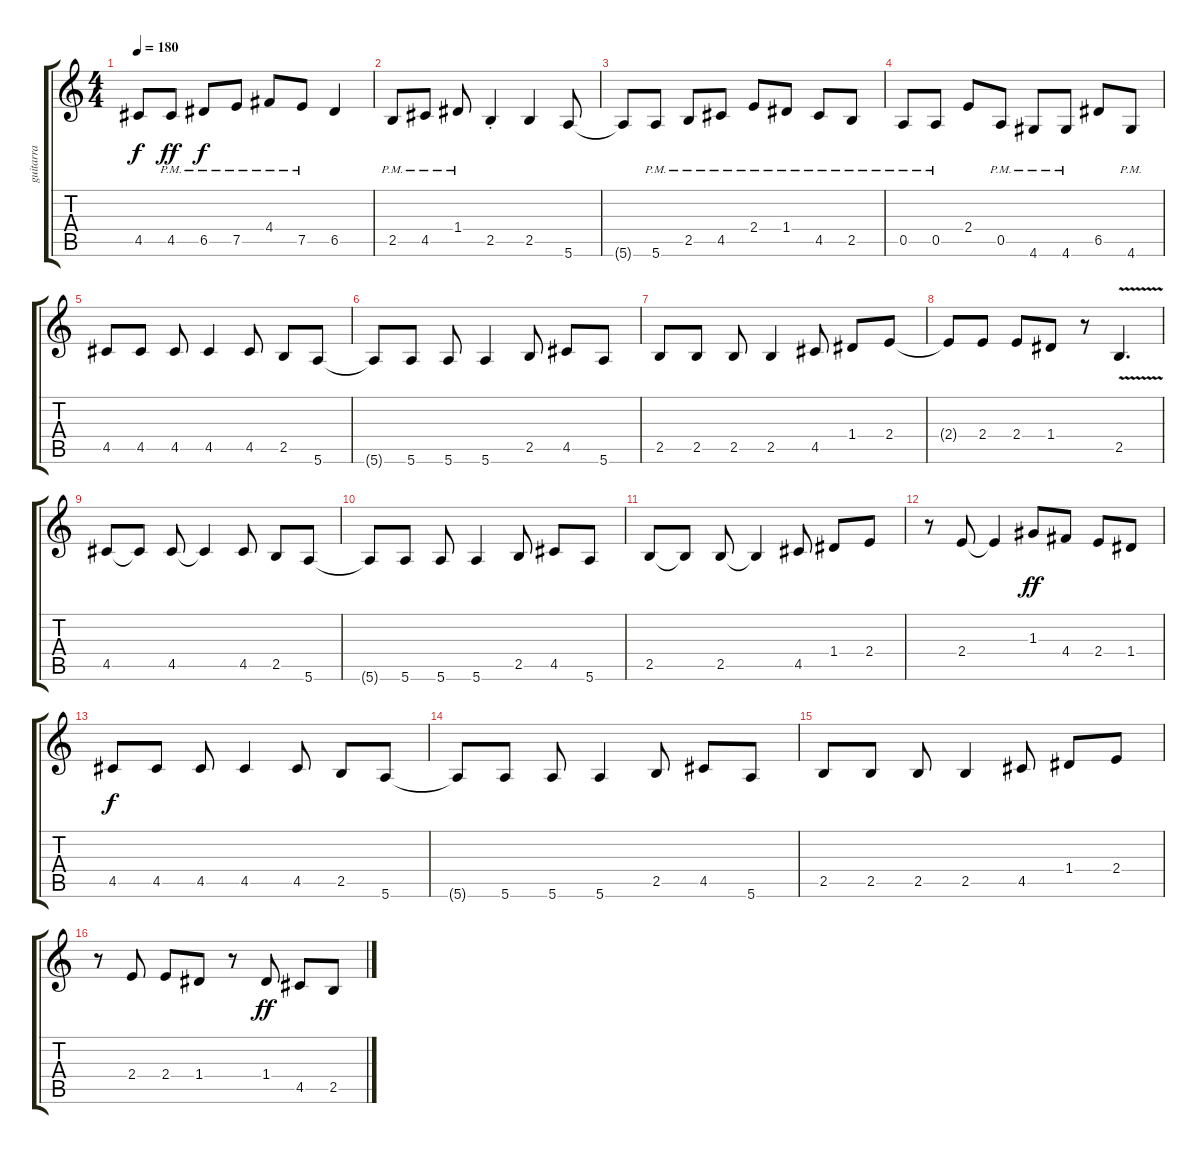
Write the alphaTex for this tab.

\track ("guitarra" "guitarra") {instrument distortionguitar}
\staff {score tabs}
\tuning (E4 B3 G3 D3 A2 E2) {hide}
\ts (4 4)
\tempo 180
\clef g2
\ks c
4.5{t}.8{dy f} 4.5{pm}.8{dy ff} 6.5{pm}.8{dy f} 7.5{pm}.8 4.4{pm}.8 7.5{pm}.8 6.5.4 |
2.5{pm}.8 4.5{pm}.8 1.4{pm}.8 2.5{st}.4 2.5.4 5.6.8 |
5.6{t}.8 5.6{pm}.8 2.5{pm}.8 4.5{pm}.8 2.4{pm}.8 1.4{pm}.8 4.5{pm}.8 2.5{pm}.8 |
0.5{pm}.8 0.5{pm}.8 2.4.8 0.5{pm}.8 4.6{pm}.8 4.6{pm}.8 6.5.8 4.6{pm}.8 |
4.5.8 4.5.8 4.5.8 4.5.4 4.5.8 2.5.8 5.6.8 |
5.6{t}.8 5.6.8 5.6.8 5.6.4 2.5.8 4.5.8 5.6.8 |
2.5.8 2.5.8 2.5.8 2.5.4 4.5.8 1.4.8 2.4.8 |
2.4{t}.8 2.4.8 2.4.8 1.4.8 r.8 2.5{v}.4{d} |
4.5.8 4.5{t}.8 4.5.8 4.5{t}.4 4.5.8 2.5.8 5.6.8 |
5.6{t}.8 5.6.8 5.6.8 5.6.4 2.5.8 4.5.8 5.6.8 |
2.5.8 2.5{t}.8 2.5.8 2.5{t}.4 4.5.8 1.4.8 2.4.8 |
r.8 2.4.8 2.4{t}.4 1.3.8{dy ff} 4.4.8 2.4.8 1.4.8 |
4.5.8{dy f} 4.5.8 4.5.8 4.5.4 4.5.8 2.5.8 5.6.8 |
5.6{t}.8 5.6.8 5.6.8 5.6.4 2.5.8 4.5.8 5.6.8 |
2.5.8 2.5.8 2.5.8 2.5.4 4.5.8 1.4.8 2.4.8 |
r.8 2.4.8 2.4.8 1.4.8 r.8 1.4.8{dy ff} 4.5.8 2.5.8
